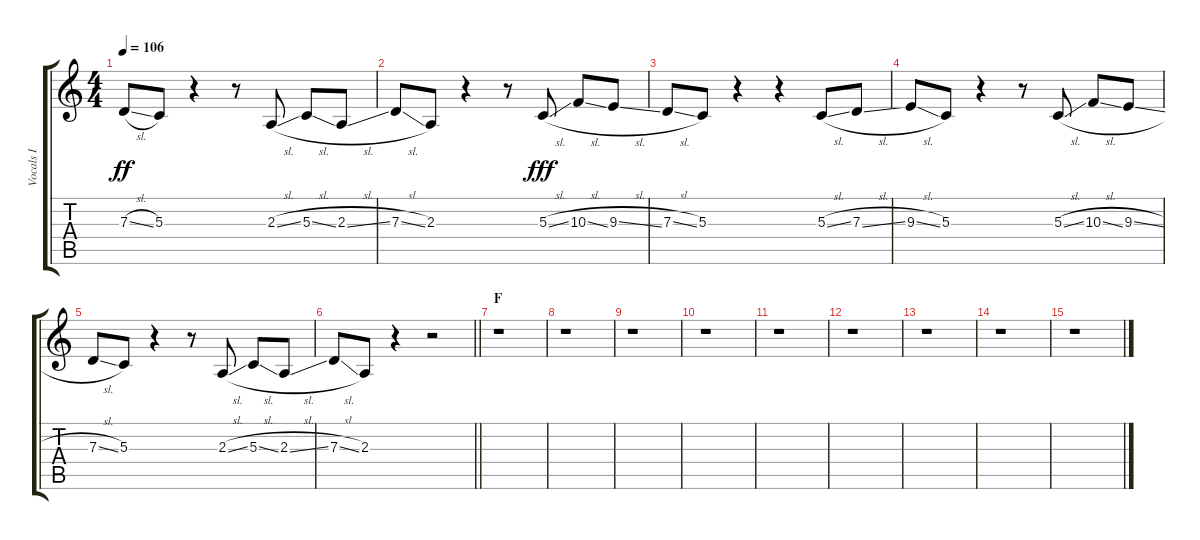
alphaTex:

\track ("Vocals I" "Vocals I") {instrument voiceoohs}
\staff {score tabs}
\tuning (E4 B3 G3 D3 A2 E2) {hide}
\ts (4 4)
\tempo 106
\clef g2
\ks c
7.3{sl}.8{dy ff} 5.3.8 r.4 r.8 2.3{sl}.8 5.3{sl}.8 2.3{sl}.8 |
7.3{sl}.8 2.3.8 r.4 r.8 5.3{sl}.8{dy fff} 10.3{sl}.8 9.3{sl}.8 |
7.3{sl}.8 5.3.8 r.4 r.4 5.3{sl}.8 7.3{sl}.8 |
9.3{sl}.8 5.3.8 r.4 r.8 5.3{sl}.8 10.3{sl}.8 9.3{sl}.8 |
7.3{sl}.8 5.3.8 r.4 r.8 2.3{sl}.8 5.3{sl}.8 2.3{sl}.8 |
\barLineRight lightlight
7.3{sl}.8 2.3.8 r.4 r.2 |
\section ("" "F")
r.1 |
r.1 |
r.1 |
r.1 |
r.1 |
r.1 |
r.1{volume 0} |
r.1 |
r.1
